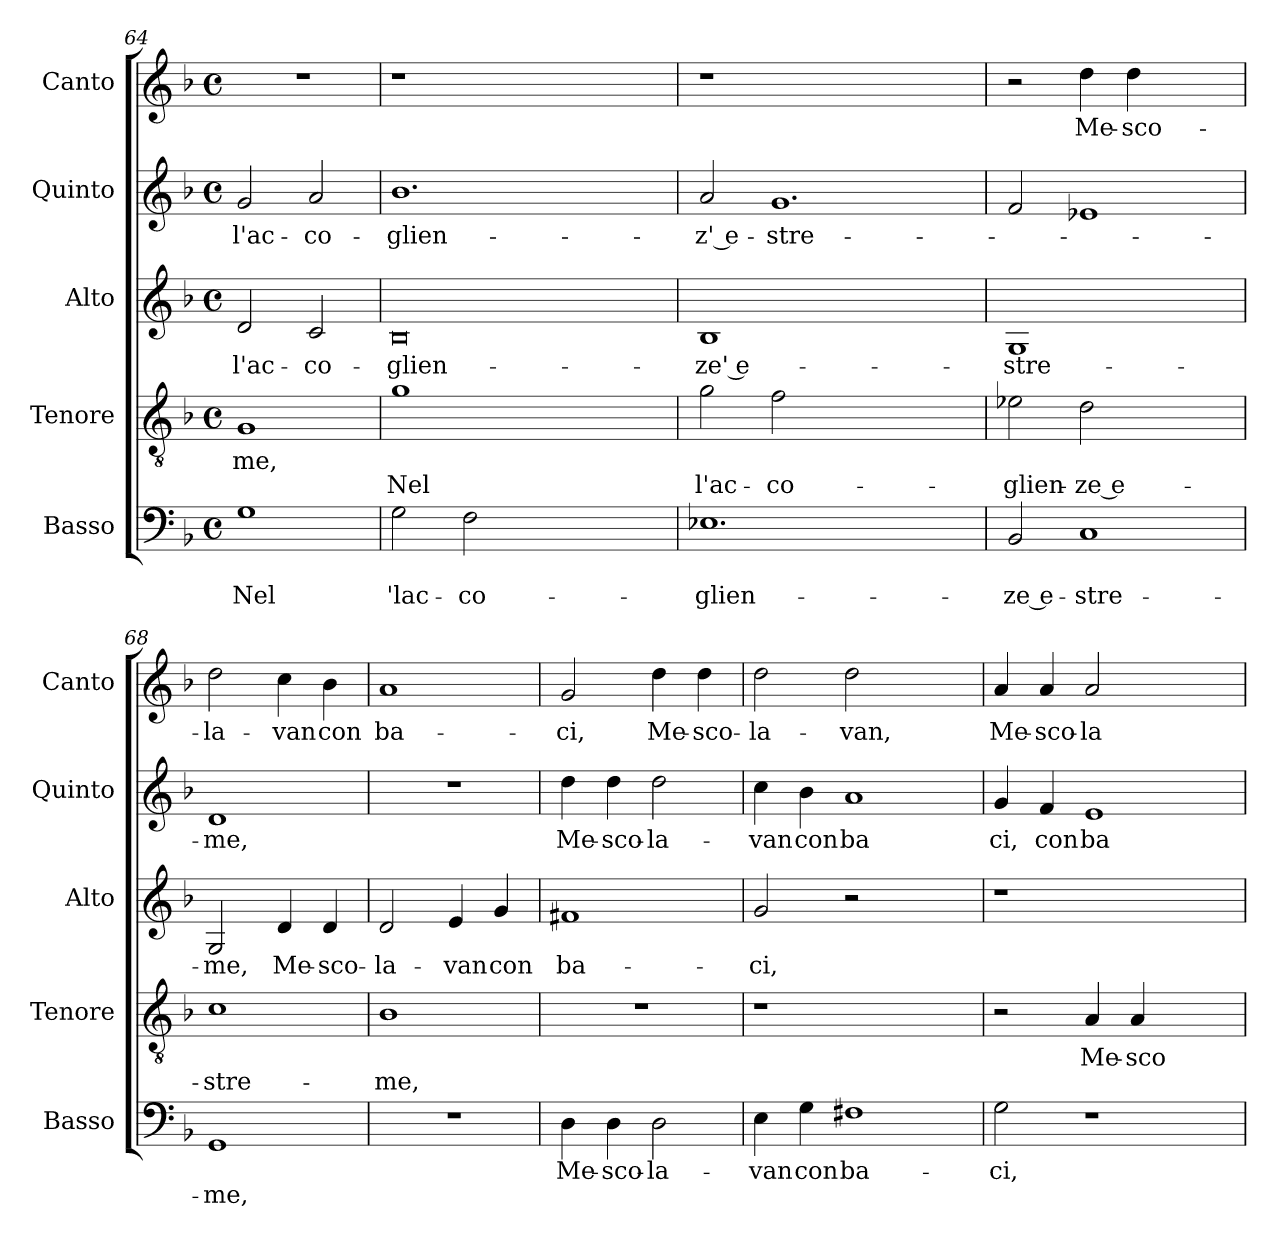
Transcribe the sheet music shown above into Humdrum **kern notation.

**kern	**text	**text	**kern	**text	**text	**kern	**text	**kern	**text	**kern	**text
*part5	*part5	*part5	*part4	*part4	*part4	*part3	*part3	*part2	*part2	*part1	*part1
*staff5	*staff5	*staff5	*staff4	*staff4	*staff4	*staff3	*staff3	*staff2	*staff2	*staff1	*staff1
*I"Basso	*	*	*I"Tenore	*	*	*I"Alto	*	*I"Quinto	*	*I"Canto	*
*I'Basso	*	*	*I'Tenore	*	*	*I'Alto	*	*I'Quinto	*	*I'Canto	*
*clefF4	*	*	*clefGv2	*	*	*clefG2	*	*clefG2	*	*clefG2	*
*k[b-]	*	*	*k[b-]	*	*	*k[b-]	*	*k[b-]	*	*k[b-]	*
*F:	*	*	*F:	*	*	*F:	*	*F:	*	*F:	*
*M4/4	*	*	*M4/4	*	*	*M4/4	*	*M4/4	*	*M4/4	*
*met(c)	*	*	*met(c)	*	*	*met(c)	*	*met(c)	*	*met(c)	*
=64	=64	=64	=64	=64	=64	=64	=64	=64	=64	=64	=64
!	!	!LO:LY:b	!	!LO:LY:b	!	!	!LO:LY:b	!	!LO:LY:b	!	!
1G	.	Nel	1G	-me,	.	2d/	l'ac-	2g/	l'ac-	1r	.
!	!	!	!	!	!	!	!LO:LY:b	!	!LO:LY:b	!	!
.	.	.	.	.	.	2c/	-co-	2a/	-co-	.	.
=65	=65	=65	=65	=65	=65	=65	=65	=65	=65	=65	=65
!	!	!LO:LY:b	!	!	!LO:LY:b	!	!LO:LY:b	!	!LO:LY:b	!	!
2G\	.	'lac-	1g	.	Nel	0B-	-glien-	1.b-	-glien-	1r	.
!	!	!LO:LY:b	!	!	!	!	!	!	!	!	!
2F\	.	-co-	.	.	.	.	.	.	.	.	.
1ryy	.	.	1ryy	.	.	.	.	.	.	1ryy	.
.	.	.	.	.	.	.	.	2ryy	.	.	.
=66	=66	=66	=66	=66	=66	=66	=66	=66	=66	=66	=66
!	!	!LO:LY:b	!	!	!LO:LY:b	!	!LO:LY:b	!	!LO:LY:b	!	!
1.E-X	.	-glien-	2g\	.	l'ac-	1B-	-ze' e-	2a/	-z' e-	1r	.
!	!	!	!	!	!LO:LY:b	!	!	!	!LO:LY:b	!	!
.	.	.	2f\	.	-co-	.	.	1.g	-stre-	.	.
.	.	.	1ryy	.	.	1ryy	.	.	.	1ryy	.
2ryy	.	.	.	.	.	.	.	.	.	.	.
=67	=67	=67	=67	=67	=67	=67	=67	=67	=67	=67	=67
!	!	!LO:LY:b	!	!	!LO:LY:b	!	!LO:LY:b	!	!	!	!
2BB-/	.	-ze e-	2e-X\	.	-glien-	1G	-stre-	2f/	.	2r	.
!	!	!LO:LY:b	!	!	!LO:LY:b	!	!	!	!	!	!LO:LY:b
1C	.	-stre-	2d\	.	-ze e-	.	.	1e-X	.	4dd\	Me-
!	!	!	!	!	!	!	!	!	!	!	!LO:LY:b
.	.	.	.	.	.	.	.	.	.	4dd\	-sco-
.	.	.	2ryy	.	.	2ryy	.	.	.	2ryy	.
=68	=68	=68	=68	=68	=68	=68	=68	=68	=68	=68	=68
!	!	!LO:LY:b	!	!	!LO:LY:b	!	!LO:LY:b	!	!LO:LY:b	!	!LO:LY:b
1GG	.	-me,	1c	.	-stre-	2G/	-me,	1d	-me,	2dd\	-la-
!	!	!	!	!	!	!	!LO:LY:b	!	!	!	!LO:LY:b
.	.	.	.	.	.	4d/	Me-	.	.	4cc\	-van
!	!	!	!	!	!	!	!LO:LY:b	!	!	!	!LO:LY:b
.	.	.	.	.	.	4d/	-sco-	.	.	4b-\	con
=69	=69	=69	=69	=69	=69	=69	=69	=69	=69	=69	=69
!	!	!	!	!	!LO:LY:b	!	!LO:LY:b	!	!	!	!LO:LY:b
1r	.	.	1B-	.	-me,	2d/	-la-	1r	.	1a	ba-
!	!	!	!	!	!	!	!LO:LY:b	!	!	!	!
.	.	.	.	.	.	4e/	-van	.	.	.	.
!	!	!	!	!	!	!	!LO:LY:b	!	!	!	!
.	.	.	.	.	.	4g/	con	.	.	.	.
!!LO:PB:g=z
=70	=70	=70	=70	=70	=70	=70	=70	=70	=70	=70	=70
!	!LO:LY:b	!	!	!	!	!	!LO:LY:b	!	!LO:LY:b	!	!LO:LY:b
4D\	Me-	.	1r	.	.	1f#X	ba-	4dd\	Me-	2g/	-ci,
!	!LO:LY:b	!	!	!	!	!	!	!	!LO:LY:b	!	!
4D\	-sco-	.	.	.	.	.	.	4dd\	-sco-	.	.
!	!LO:LY:b	!	!	!	!	!	!	!	!LO:LY:b	!	!LO:LY:b
2D\	-la-	.	.	.	.	.	.	2dd\	-la-	4dd\	Me-
!	!	!	!	!	!	!	!	!	!	!	!LO:LY:b
.	.	.	.	.	.	.	.	.	.	4dd\	-sco-
!!LO:LB:g=z
=71	=71	=71	=71	=71	=71	=71	=71	=71	=71	=71	=71
!	!LO:LY:b	!	!	!	!	!	!LO:LY:b	!	!LO:LY:b	!	!LO:LY:b
4E\	-van	.	1r	.	.	2g/	-ci,	4cc\	-van	2dd\	-la-
!	!LO:LY:b	!	!	!	!	!	!	!	!LO:LY:b	!	!
4G\	con	.	.	.	.	.	.	4b-\	con	.	.
!	!LO:LY:b	!	!	!	!	!	!	!	!LO:LY:b	!	!LO:LY:b
1F#X	ba-	.	.	.	.	2r	.	1a	ba	2dd\	-van,
.	.	.	2ryy	.	.	2ryy	.	.	.	2ryy	.
!!LO:PB:g=z
=72	=72	=72	=72	=72	=72	=72	=72	=72	=72	=72	=72
!	!LO:LY:b	!	!	!	!	!	!	!	!LO:LY:b	!	!LO:LY:b
2G\	-ci,	.	2r	.	.	1r	.	4g/	ci,	4a/	Me-
!	!	!	!	!	!	!	!	!	!LO:LY:b	!	!LO:LY:b
.	.	.	.	.	.	.	.	4f/	con	4a/	-sco-
!	!	!	!	!LO:LY:b	!	!	!	!	!LO:LY:b	!	!LO:LY:b
1r	.	.	4A/	Me-	.	.	.	1e	ba-	2a/	-la-
!	!	!	!	!LO:LY:b	!	!	!	!	!	!	!
.	.	.	4A/	-sco-	.	.	.	.	.	.	.
.	.	.	2ryy	.	.	2ryy	.	.	.	2ryy	.
=	=	=	=	=	=	=	=	=	=	=	=
*-	*-	*-	*-	*-	*-	*-	*-	*-	*-	*-	*-
